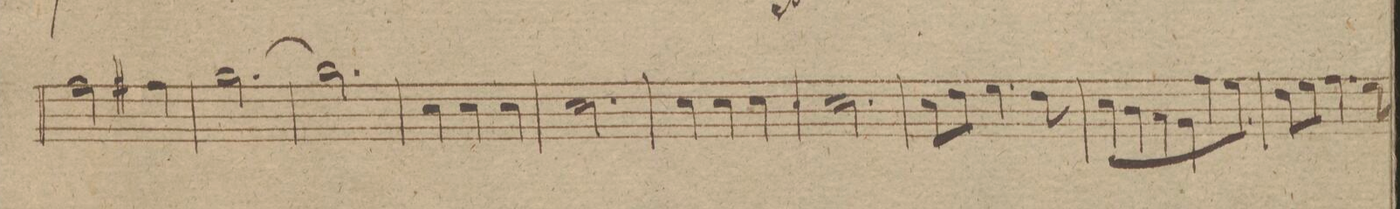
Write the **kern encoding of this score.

**kern	**dynam
*I"Fagotto 1mo	*
*clefF4	*
*k[f#c#g#d#]	*
*M3/4	*
2A	.
4A#X	.
=149	=149
[2.B	.
=150	=150
2.B]	.
=151	=151
4E	.
4E	.
4E	.
=152	=152
2.E	.
=153	=153
4E	.
4E	.
4E	.
=154	=154
2.E	.
=155	=155
*Xtremolo	*
8EL	.
8F#J	.
4.G#	.
8F#	.
=156	=156
8EL	.
8D#	.
8C#	.
8BB	.
8A	.
8G#J	.
=157	=157
8F#L	.
8G#J	.
4.A	.
8G#	.
=158	=158
*-	*-
